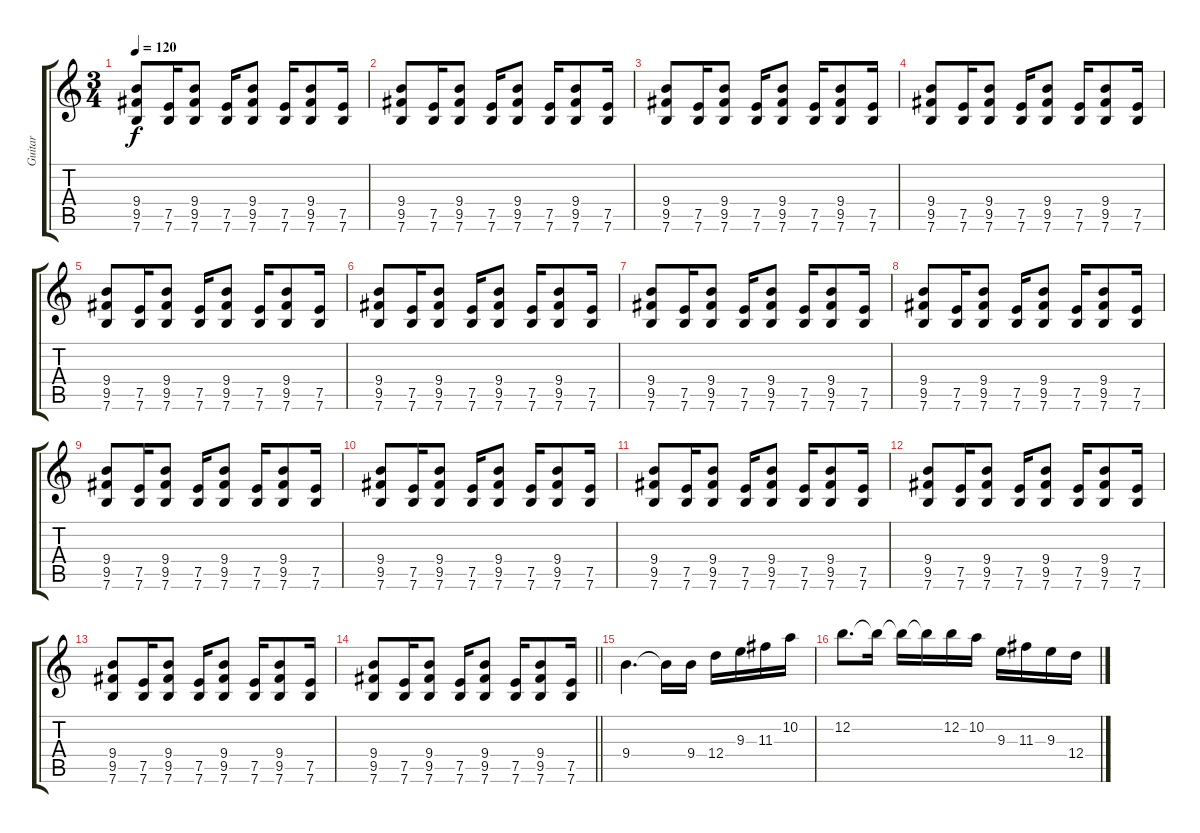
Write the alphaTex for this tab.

\track ("Guitar" "Guitar") {instrument distortionguitar}
\staff {score tabs}
\tuning (E4 B3 G3 D3 A2 E2) {hide}
\ts (3 4)
\tempo 120
\clef g2
\ks c
(9.4 9.5 7.6).8{dy f} (7.5 7.6).16 (9.4 9.5 7.6).8 (7.5 7.6).16 (9.4 9.5 7.6).8 (7.5 7.6).16 (9.4 9.5 7.6).8 (7.5 7.6).16 |
(9.4 9.5 7.6).8 (7.5 7.6).16 (9.4 9.5 7.6).8 (7.5 7.6).16 (9.4 9.5 7.6).8 (7.5 7.6).16 (9.4 9.5 7.6).8 (7.5 7.6).16 |
(9.4 9.5 7.6).8 (7.5 7.6).16 (9.4 9.5 7.6).8 (7.5 7.6).16 (9.4 9.5 7.6).8 (7.5 7.6).16 (9.4 9.5 7.6).8 (7.5 7.6).16 |
(9.4 9.5 7.6).8 (7.5 7.6).16 (9.4 9.5 7.6).8 (7.5 7.6).16 (9.4 9.5 7.6).8 (7.5 7.6).16 (9.4 9.5 7.6).8 (7.5 7.6).16 |
(9.4 9.5 7.6).8 (7.5 7.6).16 (9.4 9.5 7.6).8 (7.5 7.6).16 (9.4 9.5 7.6).8 (7.5 7.6).16 (9.4 9.5 7.6).8 (7.5 7.6).16 |
(9.4 9.5 7.6).8 (7.5 7.6).16 (9.4 9.5 7.6).8 (7.5 7.6).16 (9.4 9.5 7.6).8 (7.5 7.6).16 (9.4 9.5 7.6).8 (7.5 7.6).16 |
(9.4 9.5 7.6).8 (7.5 7.6).16 (9.4 9.5 7.6).8 (7.5 7.6).16 (9.4 9.5 7.6).8 (7.5 7.6).16 (9.4 9.5 7.6).8 (7.5 7.6).16 |
(9.4 9.5 7.6).8 (7.5 7.6).16 (9.4 9.5 7.6).8 (7.5 7.6).16 (9.4 9.5 7.6).8 (7.5 7.6).16 (9.4 9.5 7.6).8 (7.5 7.6).16 |
(9.4 9.5 7.6).8 (7.5 7.6).16 (9.4 9.5 7.6).8 (7.5 7.6).16 (9.4 9.5 7.6).8 (7.5 7.6).16 (9.4 9.5 7.6).8 (7.5 7.6).16 |
(9.4 9.5 7.6).8 (7.5 7.6).16 (9.4 9.5 7.6).8 (7.5 7.6).16 (9.4 9.5 7.6).8 (7.5 7.6).16 (9.4 9.5 7.6).8 (7.5 7.6).16 |
(9.4 9.5 7.6).8 (7.5 7.6).16 (9.4 9.5 7.6).8 (7.5 7.6).16 (9.4 9.5 7.6).8 (7.5 7.6).16 (9.4 9.5 7.6).8 (7.5 7.6).16 |
(9.4 9.5 7.6).8 (7.5 7.6).16 (9.4 9.5 7.6).8 (7.5 7.6).16 (9.4 9.5 7.6).8 (7.5 7.6).16 (9.4 9.5 7.6).8 (7.5 7.6).16 |
(9.4 9.5 7.6).8 (7.5 7.6).16 (9.4 9.5 7.6).8 (7.5 7.6).16 (9.4 9.5 7.6).8 (7.5 7.6).16 (9.4 9.5 7.6).8 (7.5 7.6).16 |
\barLineRight lightlight
(9.4 9.5 7.6).8 (7.5 7.6).16 (9.4 9.5 7.6).8 (7.5 7.6).16 (9.4 9.5 7.6).8 (7.5 7.6).16 (9.4 9.5 7.6).8 (7.5 7.6).16 |
9.4.4{d} 9.4{t}.16 9.4.16 12.4.16 9.3.16 11.3.16 10.2.16 |
12.2.8{d} 12.2{t}.16 12.2{t}.16 12.2{t}.16 12.2.16 10.2.16 9.3.16 11.3.16 9.3.16 12.4.16
